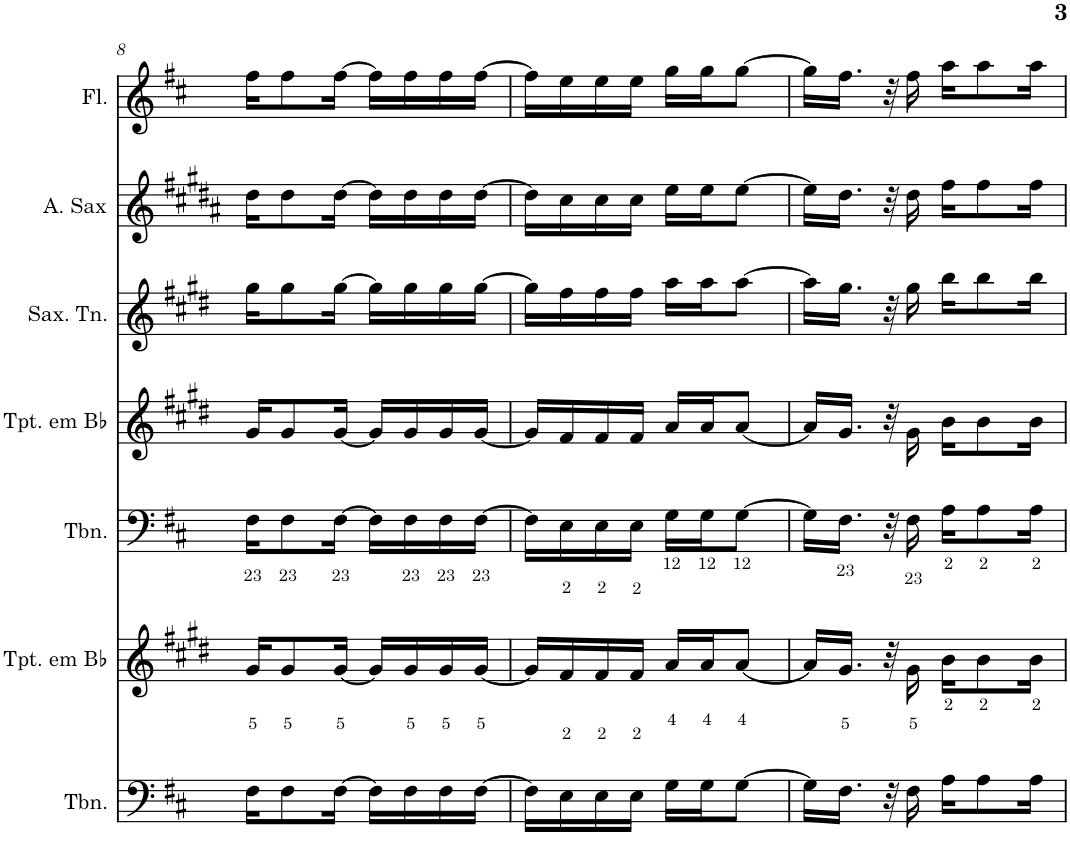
**kern	**kern	**kern	**kern	**kern	**kern	**kern
*part7	*part6	*part5	*part4	*part3	*part2	*part1
*staff7	*staff6	*staff5	*staff4	*staff3	*staff2	*staff1
*I"Trombone	*I"Trompete em Bb	*I"Trombone	*I"Trompete em Bb	*I"Saxofone Tenor	*I"Saxofone Alto	*I"Flauta Transversal
*I'Tbn.	*I'Tpt. em Bb	*I'Tbn.	*I'Tpt. em Bb	*I'Sax. Tn.	*	*I'Fl.
!!LO:PB:g=z
*clefF4	*clefG2	*clefF4	*clefG2	*clefG2	*clefG2	*clefG2
*	*Trd1c2	*	*Trd1c2	*Trd8c14	*Trd5c9	*
*k[f#c#]	*k[f#c#g#d#]	*k[f#c#]	*k[f#c#g#d#]	*k[f#c#g#d#]	*k[f#c#g#d#a#]	*k[f#c#]
*M2/4	*M2/4	*M2/4	*M2/4	*M2/4	*M2/4	*M2/4
=8	=8	=8	=8	=8	=8	=8
16F#\KL	16g#/KL	16F#\KL	16g#/KL	16gg#\KL	16dd#\KL	16ff#\KL
8F#\	8g#/	8F#\	8g#/	8gg#\	8dd#\	8ff#\
[16F#\Jk	[16g#/Jk	[16F#\Jk	[16g#/Jk	[16gg#\Jk	[16dd#\Jk	[16ff#\Jk
16F#\LL]	16g#/LL]	16F#\LL]	16g#/LL]	16gg#\LL]	16dd#\LL]	16ff#\LL]
16F#\	16g#/	16F#\	16g#/	16gg#\	16dd#\	16ff#\
16F#\	16g#/	16F#\	16g#/	16gg#\	16dd#\	16ff#\
[16F#\JJ	[16g#/JJ	[16F#\JJ	[16g#/JJ	[16gg#\JJ	[16dd#\JJ	[16ff#\JJ
=9	=9	=9	=9	=9	=9	=9
16F#\LL]	16g#/LL]	16F#\LL]	16g#/LL]	16gg#\LL]	16dd#\LL]	16ff#\LL]
16E\	16f#/	16E\	16f#/	16ff#\	16cc#\	16ee\
16E\	16f#/	16E\	16f#/	16ff#\	16cc#\	16ee\
16E\JJ	16f#/JJ	16E\JJ	16f#/JJ	16ff#\JJ	16cc#\JJ	16ee\JJ
16G\LL	16a/LL	16G\LL	16a/LL	16aa\LL	16ee\LL	16gg\LL
16G\J	16a/J	16G\J	16a/J	16aa\J	16ee\J	16gg\J
[8G\J	[8a/J	[8G\J	[8a/J	[8aa\J	[8ee\J	[8gg\J
=10	=10	=10	=10	=10	=10	=10
16G\LL]	16a/LL]	16G\LL]	16a/LL]	16aa\LL]	16ee\LL]	16gg\LL]
16.F#\JJ	16.g#/JJ	16.F#\JJ	16.g#/JJ	16.gg#\JJ	16.dd#\JJ	16.ff#\JJ
32r	32r	32r	32r	32r	32r	32r
16F#\	16g#\	16F#\	16g#\	16gg#\	16dd#\	16ff#\
16A\KL	16b\KL	16A\KL	16b\KL	16bb\KL	16ff#\KL	16aa\KL
8A\	8b\	8A\	8b\	8bb\	8ff#\	8aa\
16A\Jk	16b\Jk	16A\Jk	16b\Jk	16bb\Jk	16ff#\Jk	16aa\Jk
=	=	=	=	=	=	=
*-	*-	*-	*-	*-	*-	*-
